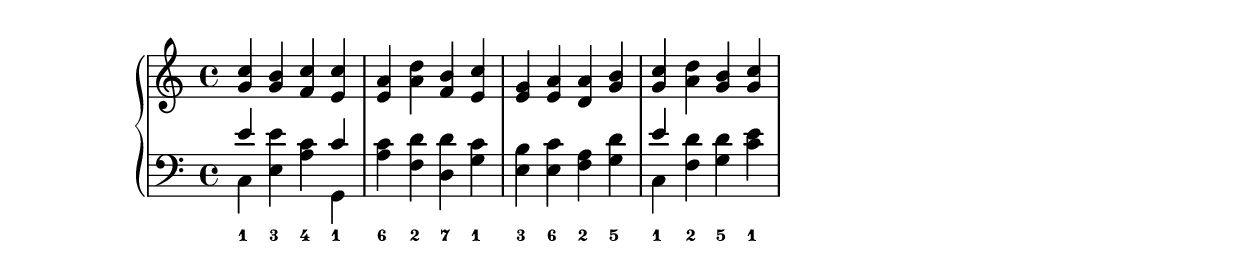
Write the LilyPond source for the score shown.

\paper {
  top-system-spacing #'basic-distance = #10
  score-system-spacing #'basic-distance = #20
  system-system-spacing #'basic-distance = #20
  last-bottom-spacing #'basic-distance = #10
}

global = {
  \key c \major
  \time 4/4
}

sopMusic = \relative c'' {
        c b c c a d b c g a a b c d b c
}
altoMusic = \relative c' {
        g' g f e e a f e e e d g g a g g
}
tenorMusic = \relative c' {
        e e c c c d d c b c a d e d d e
}
bassMusic = \relative c {
        c e a g, a' f d g e e f g c, f g c
}
\score {
  <<
    \new PianoStaff <<
      \new Staff <<
        \set Staff.printPartCombineTexts = ##f
        \partcombine
        << \global \sopMusic >>
        << \global \altoMusic >>
      >>
      \new Staff <<
        \clef bass
        \set Staff.printPartCombineTexts = ##f
        \partcombine
        << \global \tenorMusic >>
        << \global \bassMusic >>
      >>
      \new FiguredBass \figuremode {
         \set figuredBassAlterationDirection = #RIGHT
         \set figuredBassPlusDirection = #RIGHT
       \override BassFigureAlignment.stacking-dir = #DOWN
             <1>4 <3>4 <4>4 <1>4 <6>4 <2>4 <7>4 <1>4 <3>4 <6>4 <2>4 <5>4 <1>4 <2>4 <5>4 <1>4
      }
    >>
  >>
  \layout{}
\midi{}
}
